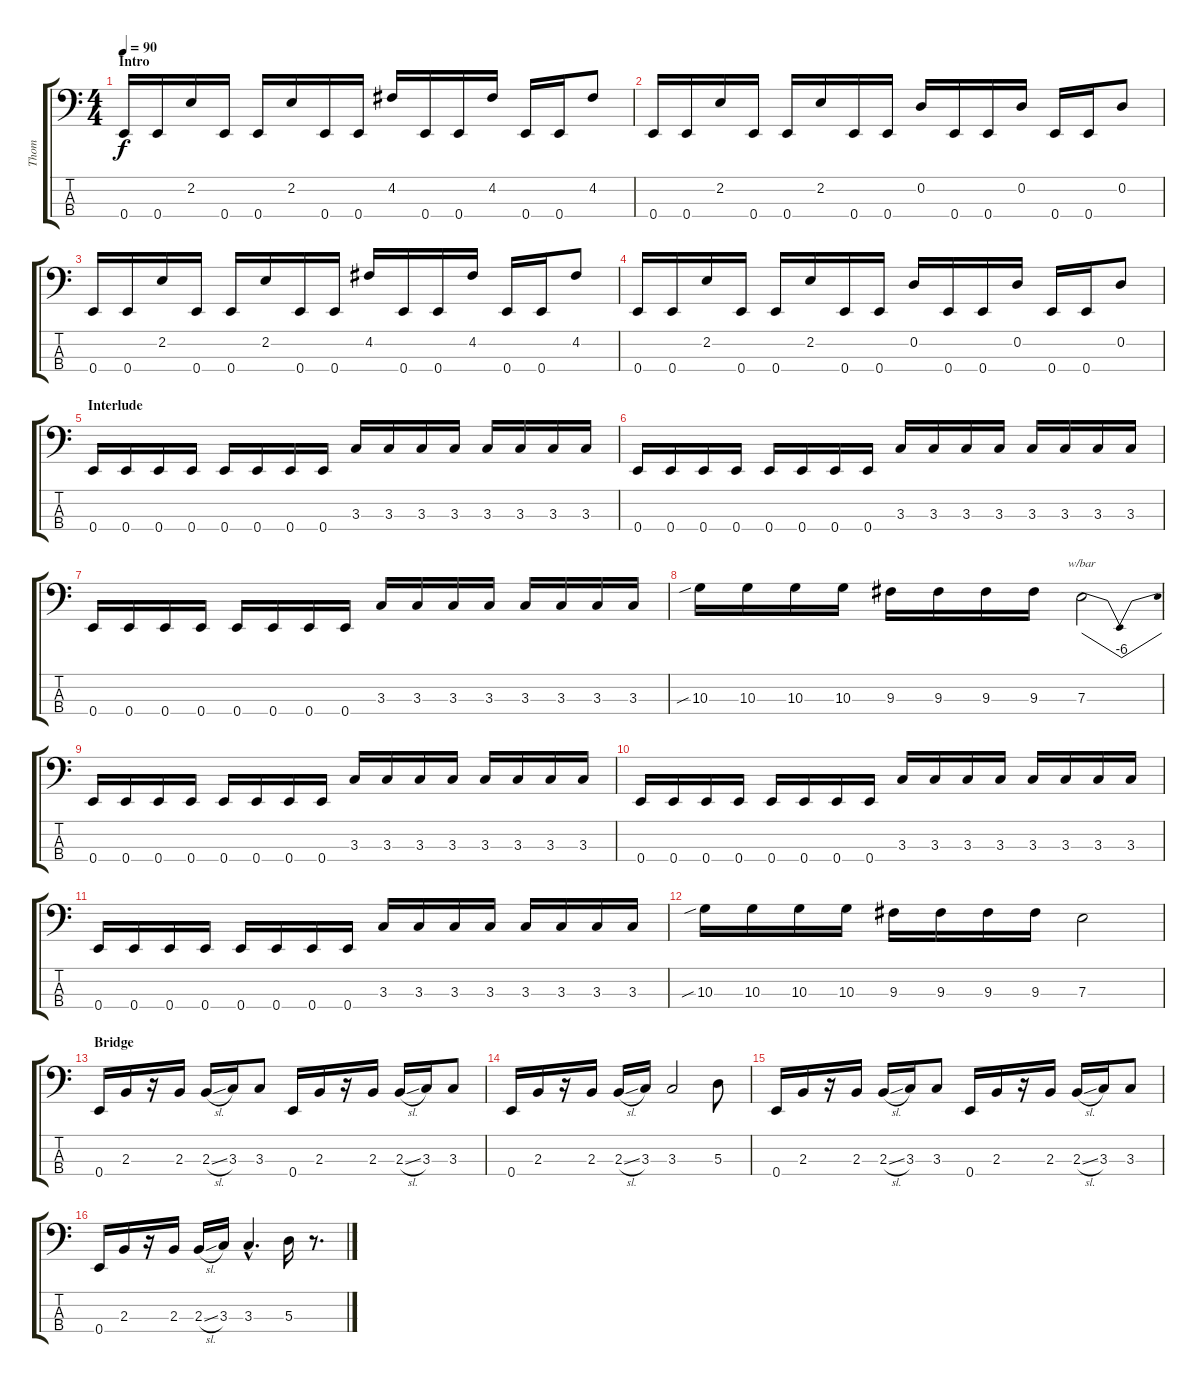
\track ("Thom" "Thom") {instrument electricbassfinger}
\staff {score tabs}
\tuning (G2 D2 A1 E1) {hide}
\ts (4 4)
\section ("" "Intro")
\tempo 90
\clef f4
\ks c
0.4.16{dy f instrument electricbassfinger} 0.4.16 2.2.16 0.4.16 0.4.16 2.2.16 0.4.16 0.4.16 4.2.16 0.4.16 0.4.16 4.2.16 0.4.16 0.4.16 4.2.8 |
0.4.16 0.4.16 2.2.16 0.4.16 0.4.16 2.2.16 0.4.16 0.4.16 0.2.16 0.4.16 0.4.16 0.2.16 0.4.16 0.4.16 0.2.8 |
0.4.16 0.4.16 2.2.16 0.4.16 0.4.16 2.2.16 0.4.16 0.4.16 4.2.16 0.4.16 0.4.16 4.2.16 0.4.16 0.4.16 4.2.8 |
0.4.16 0.4.16 2.2.16 0.4.16 0.4.16 2.2.16 0.4.16 0.4.16 0.2.16 0.4.16 0.4.16 0.2.16 0.4.16 0.4.16 0.2.8 |
\section ("" "Interlude")
0.4.16 0.4.16 0.4.16 0.4.16 0.4.16 0.4.16 0.4.16 0.4.16 3.3.16 3.3.16 3.3.16 3.3.16 3.3.16 3.3.16 3.3.16 3.3.16 |
0.4.16 0.4.16 0.4.16 0.4.16 0.4.16 0.4.16 0.4.16 0.4.16 3.3.16 3.3.16 3.3.16 3.3.16 3.3.16 3.3.16 3.3.16 3.3.16 |
0.4.16 0.4.16 0.4.16 0.4.16 0.4.16 0.4.16 0.4.16 0.4.16 3.3.16 3.3.16 3.3.16 3.3.16 3.3.16 3.3.16 3.3.16 3.3.16 |
10.3{sib}.16 10.3.16 10.3.16 10.3.16 9.3.16 9.3.16 9.3.16 9.3.16 7.3.2{tbe (dip default 0 0 45 -24 60 0)} |
0.4.16 0.4.16 0.4.16 0.4.16 0.4.16 0.4.16 0.4.16 0.4.16 3.3.16 3.3.16 3.3.16 3.3.16 3.3.16 3.3.16 3.3.16 3.3.16 |
0.4.16 0.4.16 0.4.16 0.4.16 0.4.16 0.4.16 0.4.16 0.4.16 3.3.16 3.3.16 3.3.16 3.3.16 3.3.16 3.3.16 3.3.16 3.3.16 |
0.4.16 0.4.16 0.4.16 0.4.16 0.4.16 0.4.16 0.4.16 0.4.16 3.3.16 3.3.16 3.3.16 3.3.16 3.3.16 3.3.16 3.3.16 3.3.16 |
10.3{sib}.16 10.3.16 10.3.16 10.3.16 9.3.16 9.3.16 9.3.16 9.3.16 7.3.2 |
\section ("" "Bridge")
0.4.16 2.3.16 r.16 2.3.16 2.3{sl}.16 3.3.16 3.3.8 0.4.16 2.3.16 r.16 2.3.16 2.3{sl}.16 3.3.16 3.3.8 |
0.4.16 2.3.16 r.16 2.3.16 2.3{sl}.16 3.3.16 3.3.2 5.3.8 |
0.4.16 2.3.16 r.16 2.3.16 2.3{sl}.16 3.3.16 3.3.8 0.4.16 2.3.16 r.16 2.3.16 2.3{sl}.16 3.3.16 3.3.8 |
0.4.16 2.3.16 r.16 2.3.16 2.3{sl}.16 3.3.16 3.3{hac}.4{d} 5.3.16 r.8{d}
